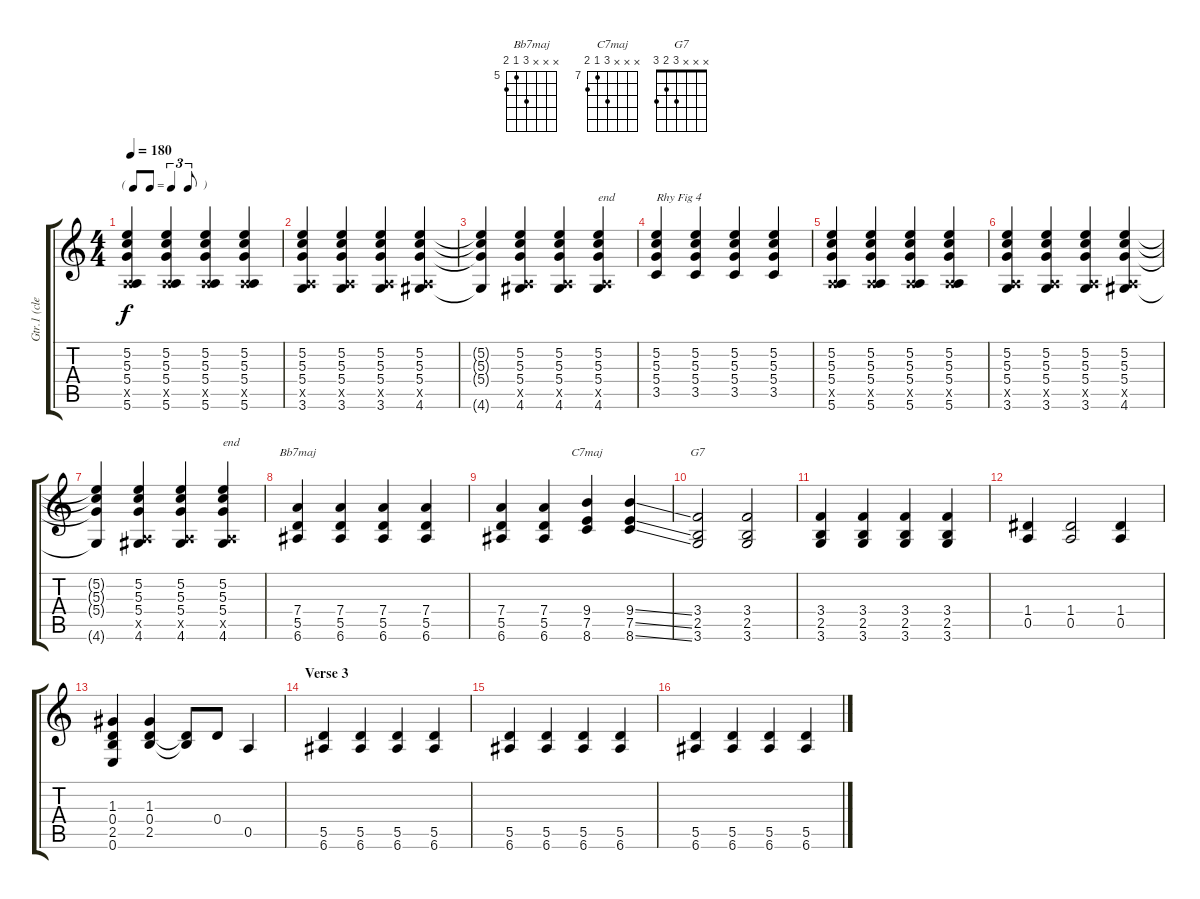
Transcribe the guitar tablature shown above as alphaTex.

\track ("Gtr.1 (clean)" "Gtr.1 (cle") {instrument electricguitarjazz}
\staff {score tabs}
\tuning (E4 B3 G3 D3 A2 E2) {hide}
\chord ("Bb7maj" x x x 7 5 6) {firstfret 5}
\chord ("C7maj" x x x 9 7 8) {firstfret 7}
\chord ("G7" x x x 3 2 3)
\ts (4 4)
\tf triplet8th
\tempo 180
\clef g2
\ks c
(5.2 5.3 5.4 0.5{x} 5.6).4{dy f} (5.2 5.3 5.4 0.5{x} 5.6).4 (5.2 5.3 5.4 0.5{x} 5.6).4 (5.2 5.3 5.4 0.5{x} 5.6).4 |
(5.2 5.3 5.4 0.5{x} 3.6).4 (5.2 5.3 5.4 0.5{x} 3.6).4 (5.2 5.3 5.4 0.5{x} 3.6).4 (5.2 5.3 5.4 0.5{x} 4.6).4 |
(5.2{t} 5.3{t} 5.4{t} 4.6{t}).4 (5.2 5.3 5.4 0.5{x} 4.6).4 (5.2 5.3 5.4 0.5{x} 4.6).4 (5.2 5.3 5.4 0.5{x} 4.6).4{txt "end"} |
(5.2 5.3 5.4 3.5).4{txt "Rhy Fig 4"} (5.2 5.3 5.4 3.5).4 (5.2 5.3 5.4 3.5).4 (5.2 5.3 5.4 3.5).4 |
(5.2 5.3 5.4 0.5{x} 5.6).4 (5.2 5.3 5.4 0.5{x} 5.6).4 (5.2 5.3 5.4 0.5{x} 5.6).4 (5.2 5.3 5.4 0.5{x} 5.6).4 |
(5.2 5.3 5.4 0.5{x} 3.6).4 (5.2 5.3 5.4 0.5{x} 3.6).4 (5.2 5.3 5.4 0.5{x} 3.6).4 (5.2 5.3 5.4 0.5{x} 4.6).4 |
(5.2{t} 5.3{t} 5.4{t} 4.6{t}).4 (5.2 5.3 5.4 0.5{x} 4.6).4 (5.2 5.3 5.4 0.5{x} 4.6).4 (5.2 5.3 5.4 0.5{x} 4.6).4{txt "end"} |
(7.4 5.5 6.6).4{ch "Bb7maj"} (7.4 5.5 6.6).4 (7.4 5.5 6.6).4 (7.4 5.5 6.6).4 |
(7.4 5.5 6.6).4 (7.4 5.5 6.6).4 (9.4 7.5 8.6).4{ch "C7maj"} (9.4{ss} 7.5{ss} 8.6{ss}).4 |
(3.4 2.5 3.6).2{ch "G7"} (3.4 2.5 3.6).2 |
(3.4 2.5 3.6).4 (3.4 2.5 3.6).4 (3.4 2.5 3.6).4 (3.4 2.5 3.6).4 |
(1.4 0.5).4 (1.4 0.5).2 (1.4 0.5).4 |
(1.3 0.4 2.5 0.6).4 (1.3 0.4 2.5).4 (0.4{t} 2.5{t}).8 0.4.8 0.5.4 |
\section ("" "Verse 3")
(5.5 6.6).4{instrument electricguitarmuted} (5.5 6.6).4 (5.5 6.6).4 (5.5 6.6).4 |
(5.5 6.6).4 (5.5 6.6).4 (5.5 6.6).4 (5.5 6.6).4 |
(5.5 6.6).4 (5.5 6.6).4 (5.5 6.6).4 (5.5 6.6).4
